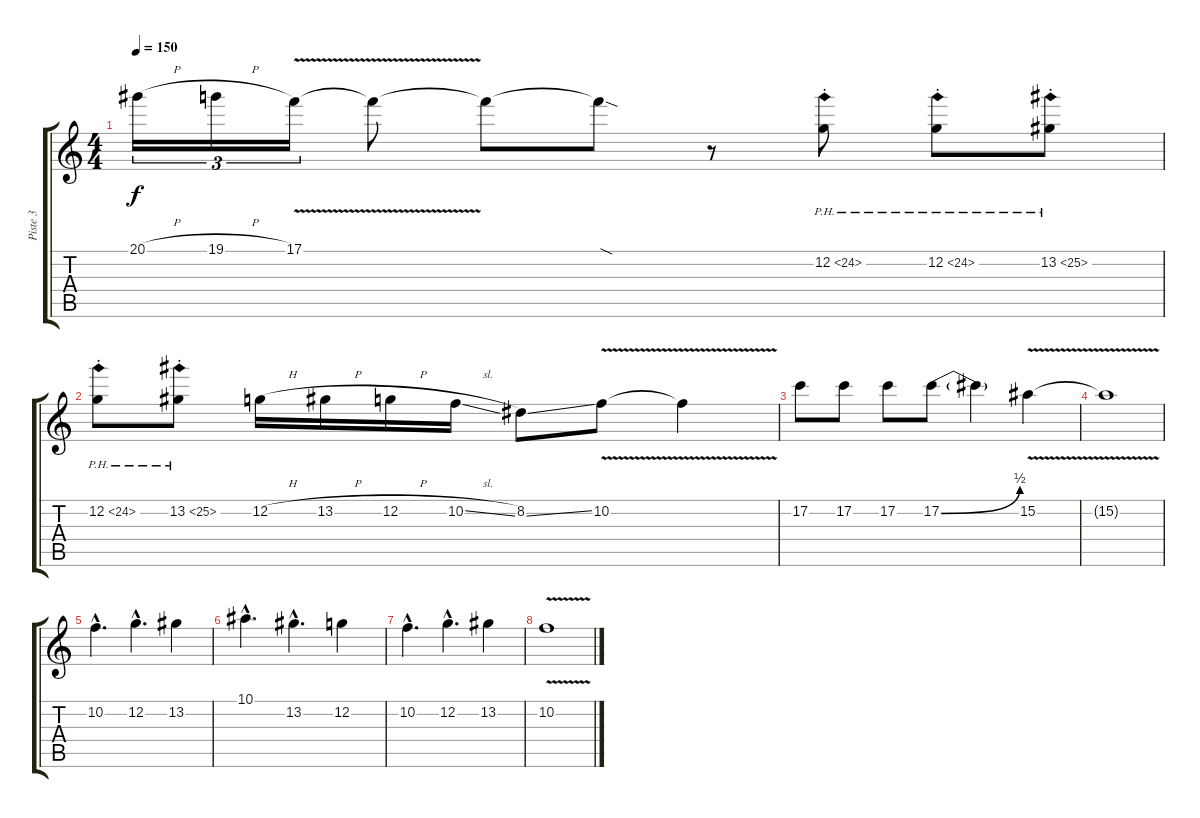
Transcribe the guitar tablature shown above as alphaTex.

\track ("Piste 3" "Piste 3") {instrument distortionguitar}
\staff {score tabs}
\tuning (C4 G3 Eb3 Bb2 F2 C2) {hide}
\ts (4 4)
\tempo 150
\clef g2
\ks c
20.1{h}.16{tu (3 2) dy f} 19.1{h}.16{tu (3 2)} 17.1{v}.16{tu (3 2)} 17.1{t}.8 17.1{t}.8 17.1{sod t}.8 r.8 12.2{ph 12 st}.8 12.2{ph 12 st}.8 13.2{ph 12 st}.8 |
12.2{ph 12 st}.8 13.2{ph 12 st}.8 12.2{h}.16 13.2{h}.16 12.2{h}.16 10.2{sl}.16 8.2{ss}.8 10.2{v}.8 10.2{t}.4 |
17.2.8 17.2.8 17.2.8 17.2{be (bend 0 0 60 2)}.8 17.2{t}.4 15.2{v}.4 |
15.2{t}.1 |
10.2{hac}.4{d} 12.2{hac}.4{d} 13.2.4 |
10.1{hac}.4{d} 13.2{hac}.4{d} 12.2.4 |
10.2{hac}.4{d} 12.2{hac}.4{d} 13.2.4 |
10.2{v}.1
